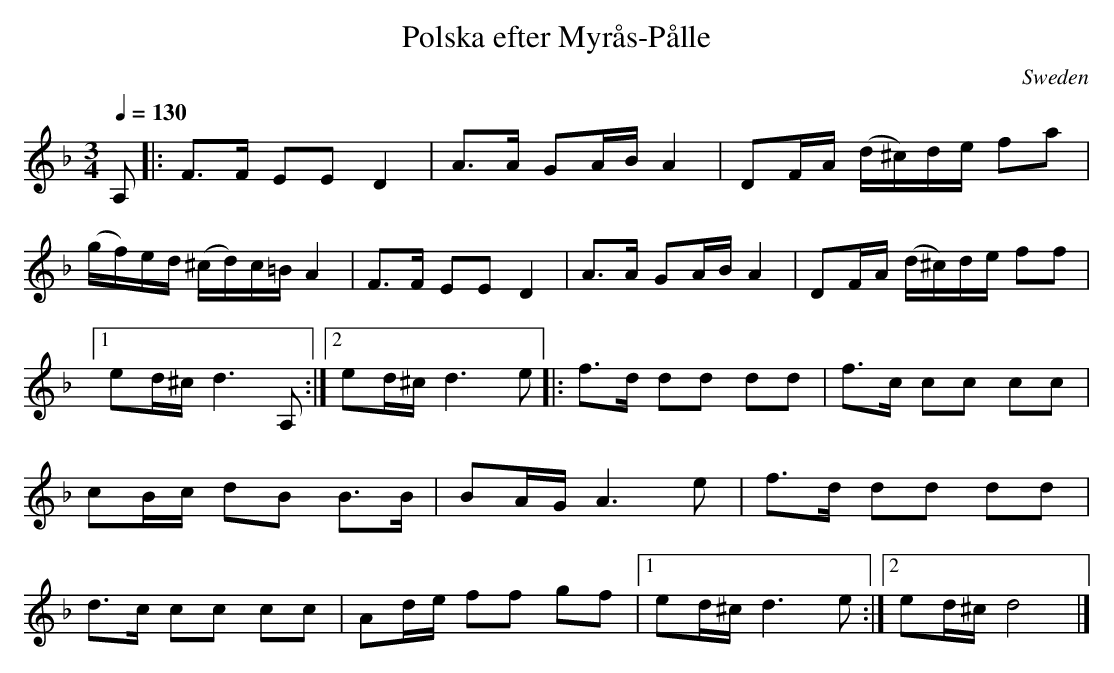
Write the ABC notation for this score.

X:1
T:Polska efter Myrås-Pålle
L:1/8
M:3/4
O:Sweden
Q:1/4=130
K:D min
A,|:\
F>F EE D2|A>A GA/B/ A2|DF/A/ (d/^c/)d/e/ fa|(g/f/)e/d/ (^c/d/)c/=B/ A2|\
F>F EE D2|A>A GA/B/ A2|DF/A/ (d/^c/)d/e/ ff|1 ed/^c/ d3 A,:|2 ed/^c/ d3 e|:\
f>d dd dd|f>c cc cc|cB/c/ dB B>B|BA/G/ A3 e|f>d dd dd|\
d>c cc cc|Ad/e/ ff gf|1 ed/^c/ d3 e:|2 ed/^c/ d4|]
